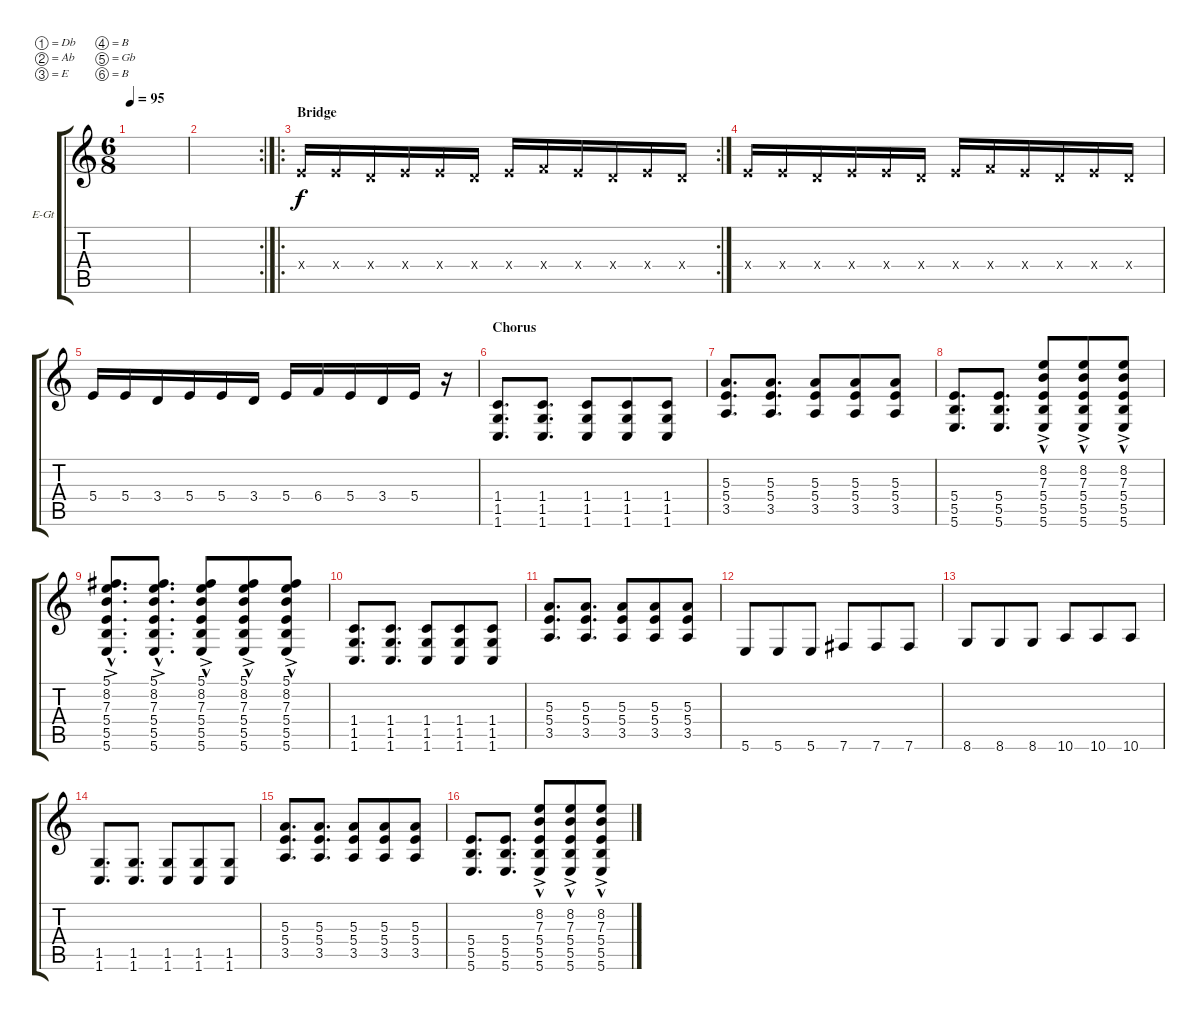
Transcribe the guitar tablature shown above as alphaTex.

\defaultSystemsLayout 4
\bracketExtendMode groupsimilarinstruments
\firstSystemTrackNameOrientation horizontal
\otherSystemsTrackNameOrientation horizontal
\track ("GTR Dist 1" "E-Gt") {instrument distortionguitar}
\staff {score tabs}
\tuning (Db4 Ab3 E3 B2 Gb2 B1)
\ts (6 8)
\tempo 95
\clef g2
\scale
0.322917
\ks c
|
\rc 2
\scale
0.354167 |
\ro
\rc 2
\section ("" "Bridge")
5.4{x}.16 5.4{x}.16 3.4{x}.16 5.4{x}.16 5.4{x}.16 3.4{x}.16 5.4{x}.16 6.4{x}.16 5.4{x}.16 3.4{x}.16 5.4{x}.16 3.4{x}.16 |
5.4{x}.16 5.4{x}.16 3.4{x}.16 5.4{x}.16 5.4{x}.16 3.4{x}.16 5.4{x}.16 6.4{x}.16 5.4{x}.16 3.4{x}.16 5.4{x}.16 3.4{x}.16 |
5.4.16 5.4.16 3.4.16 5.4.16 5.4.16 3.4.16 5.4.16 6.4.16 5.4.16 3.4.16 5.4.16 r.16 |
\section ("" "Chorus")
(1.5 1.6 1.4).8{d} (1.6 1.5 1.4).8{d} (1.6 1.5 1.4).8 (1.6 1.5 1.4).8 (1.5 1.6 1.4).8 |
(3.5 5.4 5.3).8{d} (3.5 5.4 5.3).8{d} (3.5 5.4 5.3).8 (3.5 5.4 5.3).8 (3.5 5.4 5.3).8 |
(5.6 5.5 5.4).8{d} (5.6 5.5 5.4).8{d} (5.6 5.5 7.3{ac} 8.2{hac} 5.4).8 (5.6 5.5 7.3{ac} 8.2{hac} 5.4).8 (5.6 5.5 7.3{ac} 8.2{hac} 5.4).8 |
(5.6 5.5 5.4 7.3 5.1{hac} 8.2{ac}).8{d} (5.6 5.5 5.4 7.3 5.1{hac} 8.2{ac}).8{d} (5.6 5.5 7.3 8.2{ac} 5.4 5.1{hac}).8 (5.6 5.5 7.3 8.2{ac} 5.4 5.1{hac}).8 (5.6 5.5 7.3 8.2{ac} 5.4 5.1{hac}).8 |
(1.5 1.6 1.4).8{d} (1.6 1.5 1.4).8{d} (1.6 1.5 1.4).8 (1.6 1.5 1.4).8 (1.5 1.6 1.4).8 |
(3.5 5.4 5.3).8{d} (3.5 5.4 5.3).8{d} (3.5 5.4 5.3).8 (3.5 5.4 5.3).8 (3.5 5.4 5.3).8 |
5.6.8 5.6.8 5.6.8 7.6.8 7.6.8 7.6.8 |
8.6.8 8.6.8 8.6.8 10.6.8 10.6.8 10.6.8 |
(1.6 1.5).8{d} (1.6 1.5).8{d} (1.6 1.5).8 (1.6 1.5).8 (1.6 1.5).8 |
(3.5 5.4 5.3).8{d} (3.5 5.4 5.3).8{d} (3.5 5.4 5.3).8 (3.5 5.4 5.3).8 (3.5 5.4 5.3).8 |
(5.6 5.5 5.4).8{d} (5.6 5.5 5.4).8{d} (5.6 5.5 7.3{ac} 8.2{hac} 5.4).8 (5.6 5.5 7.3{ac} 8.2{hac} 5.4).8 (5.6 5.5 7.3{ac} 8.2{hac} 5.4).8
